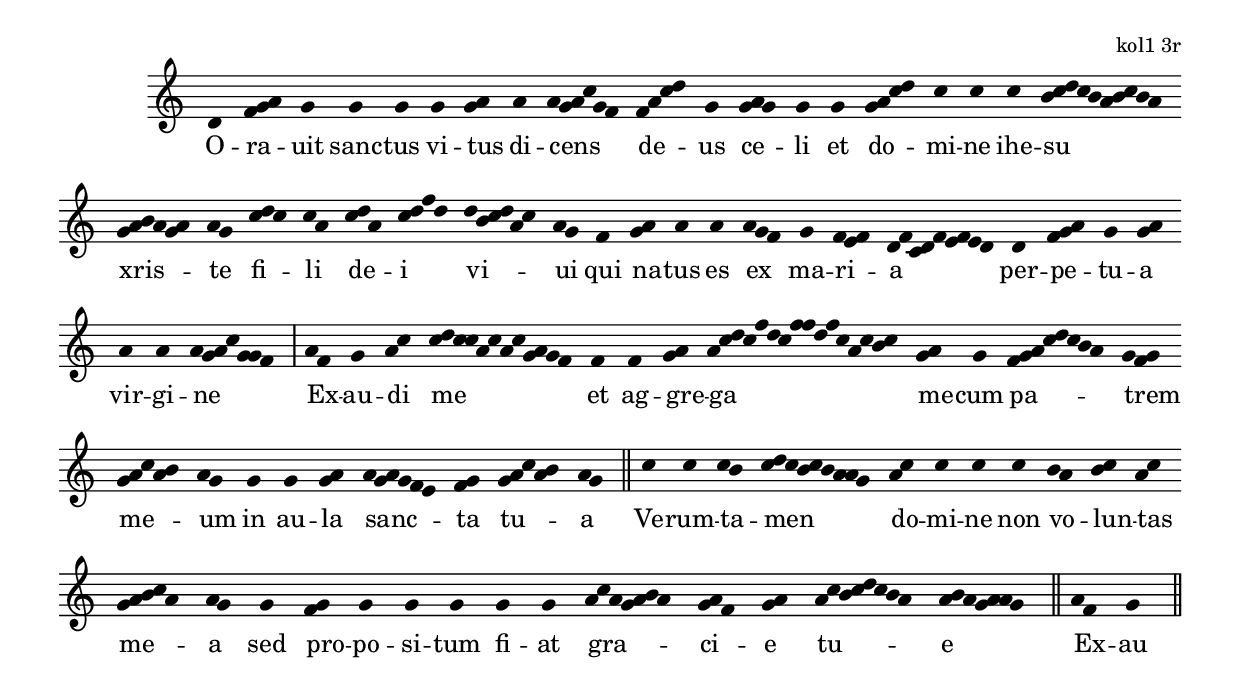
\version "2.19.32"

\include "../lib/synopsis.ily"

\score {
  \transpose c c' {
    \plainchant
    d \melisma { f g a } g \bar "" g g \bar "" g \melisma { g a } \bar "" a \melisma { a g a c' g f } \bar "" \melisma { f a c' d' } g \bar "" \melisma { g a g } g \bar "" g \bar "" \melisma { g a c' d' } c' c' \bar "" c' \melisma { b c' d' c' b a b c' b a } \bar "" \melisma { g a b a g a } \melisma { a g } \bar "" \melisma { c' d' c' } \melisma { c' a } \bar "" \melisma { c' d' a } \melisma { c' d' f' d' } \bar "" \melisma { d' b c' d' a c' } \melisma { a g } \bar "" f \bar "" \melisma { g a } a \bar "" a \bar "" \melisma { a g f } \bar "" g \melisma { f e f } \melisma { d f c d f e f e d } \bar "" d \melisma { f g a } g \melisma { g a } \bar "" a a \melisma { a g a c' g g f } \bar "|" \melisma { a f } \bar "" g \melisma { a c' } \bar "" \melisma { c' d' c' c' a c' a c' g a g f } \bar "" f \bar "" f \melisma { g a } \melisma { a c' d' c' f' d' c' f' f' d' f' c' a c' b c' } \bar "" \melisma { g a } g \bar "" \melisma { f g a c' d' c' b a } \melisma { g f g } \bar "" \melisma { g a c' a b } \melisma { a g } \bar "" g \bar "" g \melisma { g a } \bar "" \melisma { a g a g f e } \melisma { f g } \bar "" \melisma { g a c' a b } \melisma { a g } \bar "||" c' c' \melisma { c' b } \melisma { c' d' c' b c' b a a g } \bar "" \melisma { a c' } c' c' \bar "" c' \bar "" \melisma { b a } \melisma { b c' } \melisma { a c' } \bar "" \melisma { g a b c' a } \melisma { a g } \bar "" g \bar "" \melisma { f g } g g g \bar "" g g \bar "" \melisma { a c' a g a b a } \melisma { g a f } \melisma { g a } \bar "" \melisma { a c' b c' d' c' b a } \melisma { a b a g a a g } \bar "||" \melisma { a f } g \bar "||"
  }
  \addlyrics {
    O -- ra -- uit sanc -- tus vi -- tus di -- cens
    de -- us ce -- li et do -- mi -- ne ihe -- su xris -- te
    fi -- li de -- i vi -- ui
    qui na -- tus es ex ma -- ri -- a
    per -- pe -- tu -- a vir -- gi -- ne
    Ex -- au -- di me
    et ag -- gre -- ga me -- cum
    pa -- trem me -- um
    in au -- la sanc -- ta tu -- a

    Ve -- rum -- ta -- men do -- mi -- ne
    non vo -- lun -- tas me -- a
    sed pro -- po -- si -- tum fi -- at
    gra -- ci -- e tu -- e

    Ex -- au
  }
  \header {
    fontes = "kol1 3r"
  }
}
